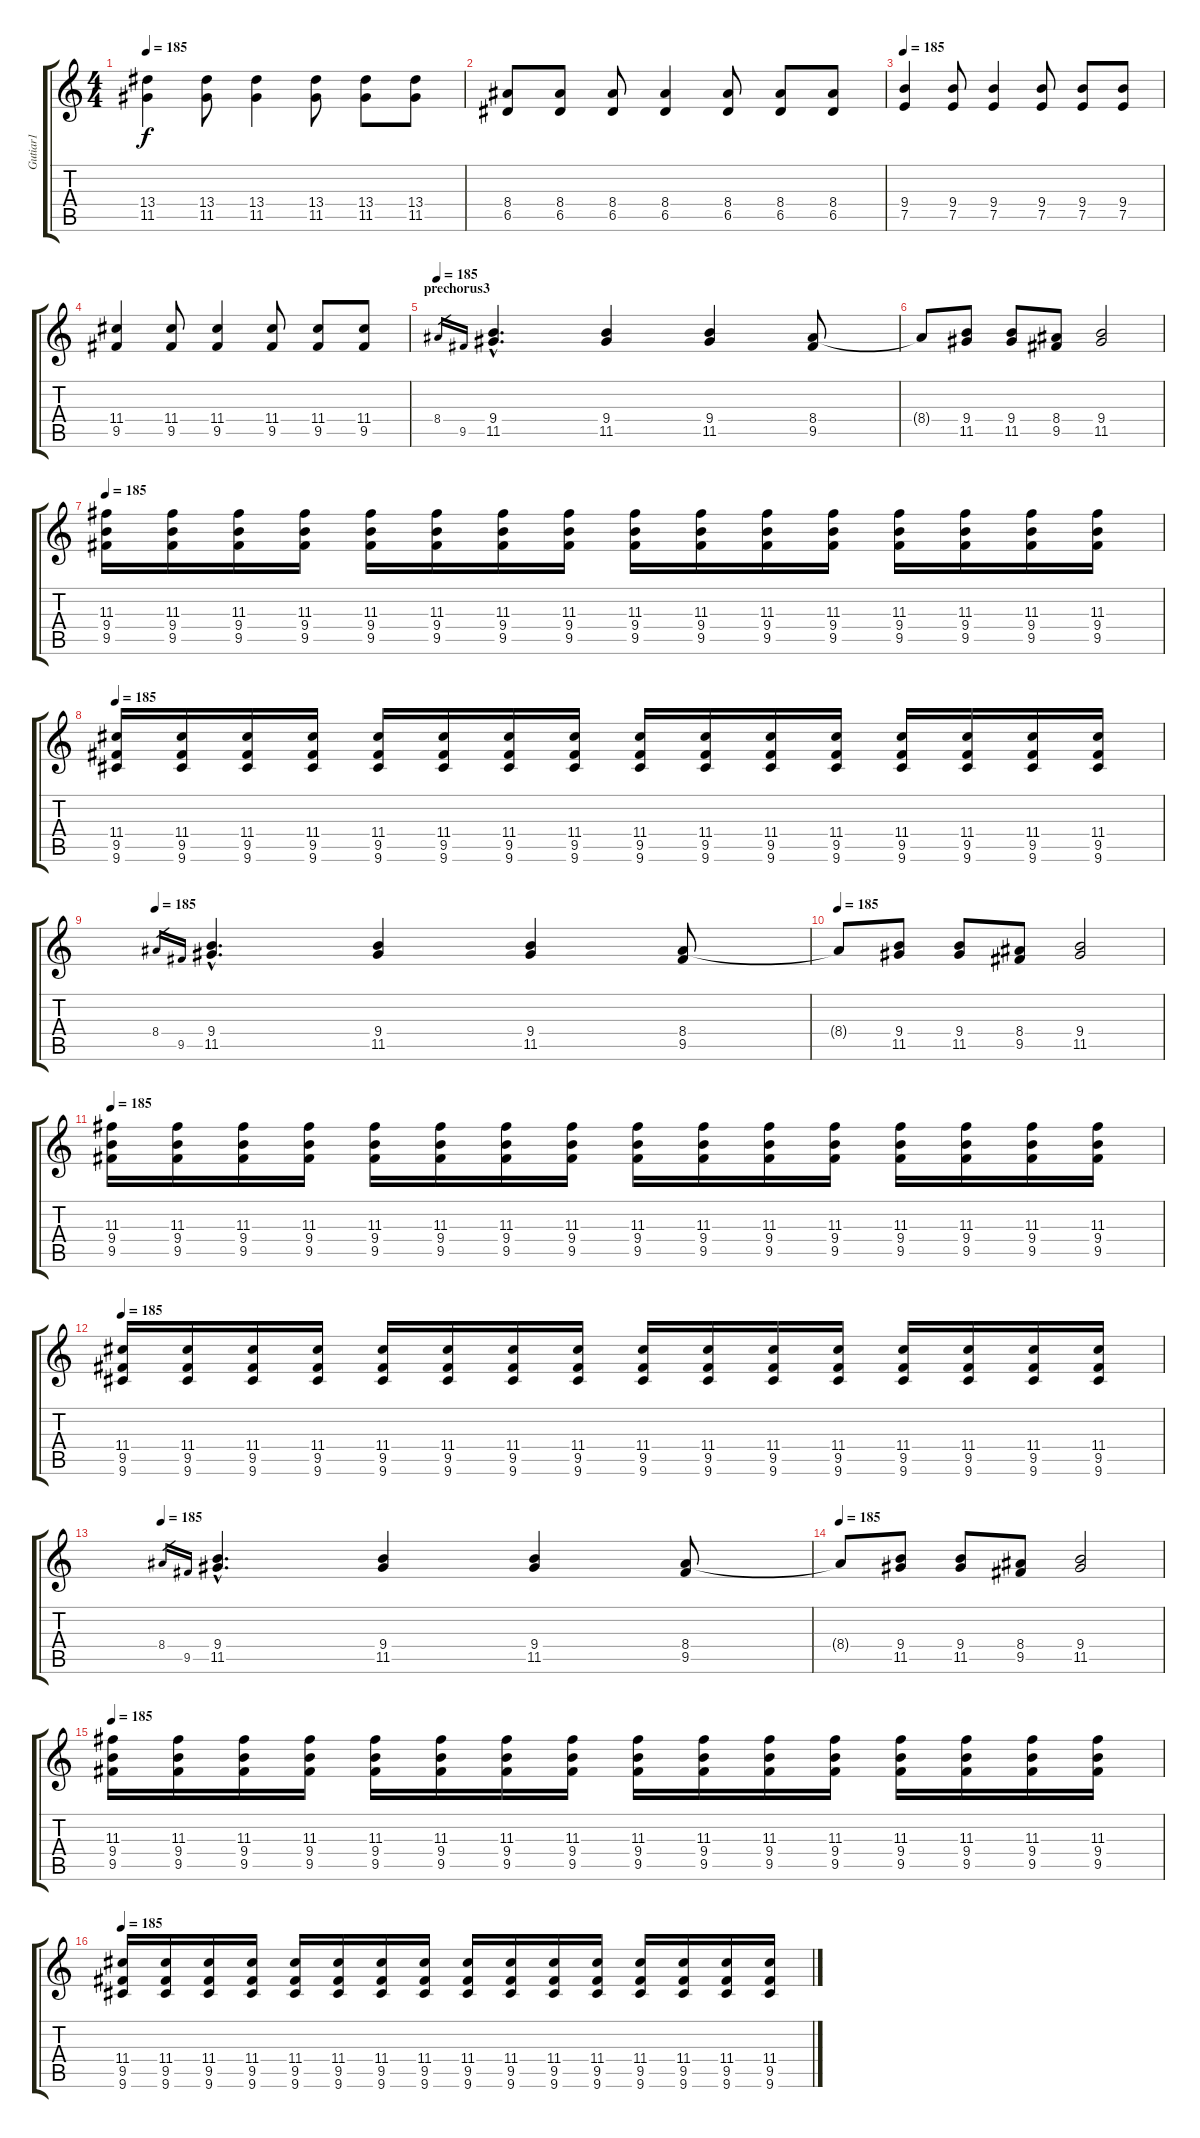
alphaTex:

\track ("Gutiar1" "Gutiar1") {instrument distortionguitar}
\staff {score tabs}
\tuning (E4 B3 G3 D3 A2 E2) {hide}
\ts (4 4)
\tempo 185
\clef g2
\ks c
(13.4 11.5).4{dy f} (13.4 11.5).8 (13.4 11.5).4 (13.4 11.5).8 (13.4 11.5).8 (13.4 11.5).8 |
(8.4 6.5).8 (8.4 6.5).8 (8.4 6.5).8 (8.4 6.5).4 (8.4 6.5).8 (8.4 6.5).8 (8.4 6.5).8 |
\tempo 185
(9.4 7.5).4 (9.4 7.5).8 (9.4 7.5).4 (9.4 7.5).8 (9.4 7.5).8 (9.4 7.5).8 |
(11.4 9.5).4 (11.4 9.5).8 (11.4 9.5).4 (11.4 9.5).8 (11.4 9.5).8 (11.4 9.5).8 |
\section ("" "prechorus3")
\tempo 185
8.4.16{gr} 9.5.16{gr} (9.4{hac} 11.5{hac}).4{d} (9.4 11.5).4 (9.4 11.5).4 (8.4 9.5).8 |
8.4{t}.8 (9.4 11.5).8 (9.4 11.5).8 (8.4 9.5).8 (9.4 11.5).2 |
\tempo 185
(11.3 9.4 9.5).16 (11.3 9.4 9.5).16 (11.3 9.4 9.5).16 (11.3 9.4 9.5).16 (11.3 9.4 9.5).16 (11.3 9.4 9.5).16 (11.3 9.4 9.5).16 (11.3 9.4 9.5).16 (11.3 9.4 9.5).16 (11.3 9.4 9.5).16 (11.3 9.4 9.5).16 (11.3 9.4 9.5).16 (11.3 9.4 9.5).16 (11.3 9.4 9.5).16 (11.3 9.4 9.5).16 (11.3 9.4 9.5).16 |
\tempo 185
(11.4 9.5 9.6).16 (11.4 9.5 9.6).16 (11.4 9.5 9.6).16 (11.4 9.5 9.6).16 (11.4 9.5 9.6).16 (11.4 9.5 9.6).16 (11.4 9.5 9.6).16 (11.4 9.5 9.6).16 (11.4 9.5 9.6).16 (11.4 9.5 9.6).16 (11.4 9.5 9.6).16 (11.4 9.5 9.6).16 (11.4 9.5 9.6).16 (11.4 9.5 9.6).16 (11.4 9.5 9.6).16 (11.4 9.5 9.6).16 |
\tempo 185
8.4.16{gr} 9.5.16{gr} (9.4{hac} 11.5{hac}).4{d} (9.4 11.5).4 (9.4 11.5).4 (8.4 9.5).8 |
\tempo 185
8.4{t}.8 (9.4 11.5).8 (9.4 11.5).8 (8.4 9.5).8 (9.4 11.5).2 |
\tempo 185
(11.3 9.4 9.5).16 (11.3 9.4 9.5).16 (11.3 9.4 9.5).16 (11.3 9.4 9.5).16 (11.3 9.4 9.5).16 (11.3 9.4 9.5).16 (11.3 9.4 9.5).16 (11.3 9.4 9.5).16 (11.3 9.4 9.5).16 (11.3 9.4 9.5).16 (11.3 9.4 9.5).16 (11.3 9.4 9.5).16 (11.3 9.4 9.5).16 (11.3 9.4 9.5).16 (11.3 9.4 9.5).16 (11.3 9.4 9.5).16 |
\tempo 185
(11.4 9.5 9.6).16 (11.4 9.5 9.6).16 (11.4 9.5 9.6).16 (11.4 9.5 9.6).16 (11.4 9.5 9.6).16 (11.4 9.5 9.6).16 (11.4 9.5 9.6).16 (11.4 9.5 9.6).16 (11.4 9.5 9.6).16 (11.4 9.5 9.6).16 (11.4 9.5 9.6).16 (11.4 9.5 9.6).16 (11.4 9.5 9.6).16 (11.4 9.5 9.6).16 (11.4 9.5 9.6).16 (11.4 9.5 9.6).16 |
\tempo 185
8.4.16{gr} 9.5.16{gr} (9.4{hac} 11.5{hac}).4{d} (9.4 11.5).4 (9.4 11.5).4 (8.4 9.5).8 |
\tempo 185
8.4{t}.8 (9.4 11.5).8 (9.4 11.5).8 (8.4 9.5).8 (9.4 11.5).2 |
\tempo 185
(11.3 9.4 9.5).16 (11.3 9.4 9.5).16 (11.3 9.4 9.5).16 (11.3 9.4 9.5).16 (11.3 9.4 9.5).16 (11.3 9.4 9.5).16 (11.3 9.4 9.5).16 (11.3 9.4 9.5).16 (11.3 9.4 9.5).16 (11.3 9.4 9.5).16 (11.3 9.4 9.5).16 (11.3 9.4 9.5).16 (11.3 9.4 9.5).16 (11.3 9.4 9.5).16 (11.3 9.4 9.5).16 (11.3 9.4 9.5).16 |
\tempo 185
(11.4 9.5 9.6).16 (11.4 9.5 9.6).16 (11.4 9.5 9.6).16 (11.4 9.5 9.6).16 (11.4 9.5 9.6).16 (11.4 9.5 9.6).16 (11.4 9.5 9.6).16 (11.4 9.5 9.6).16 (11.4 9.5 9.6).16 (11.4 9.5 9.6).16 (11.4 9.5 9.6).16 (11.4 9.5 9.6).16 (11.4 9.5 9.6).16 (11.4 9.5 9.6).16 (11.4 9.5 9.6).16 (11.4 9.5 9.6).16
